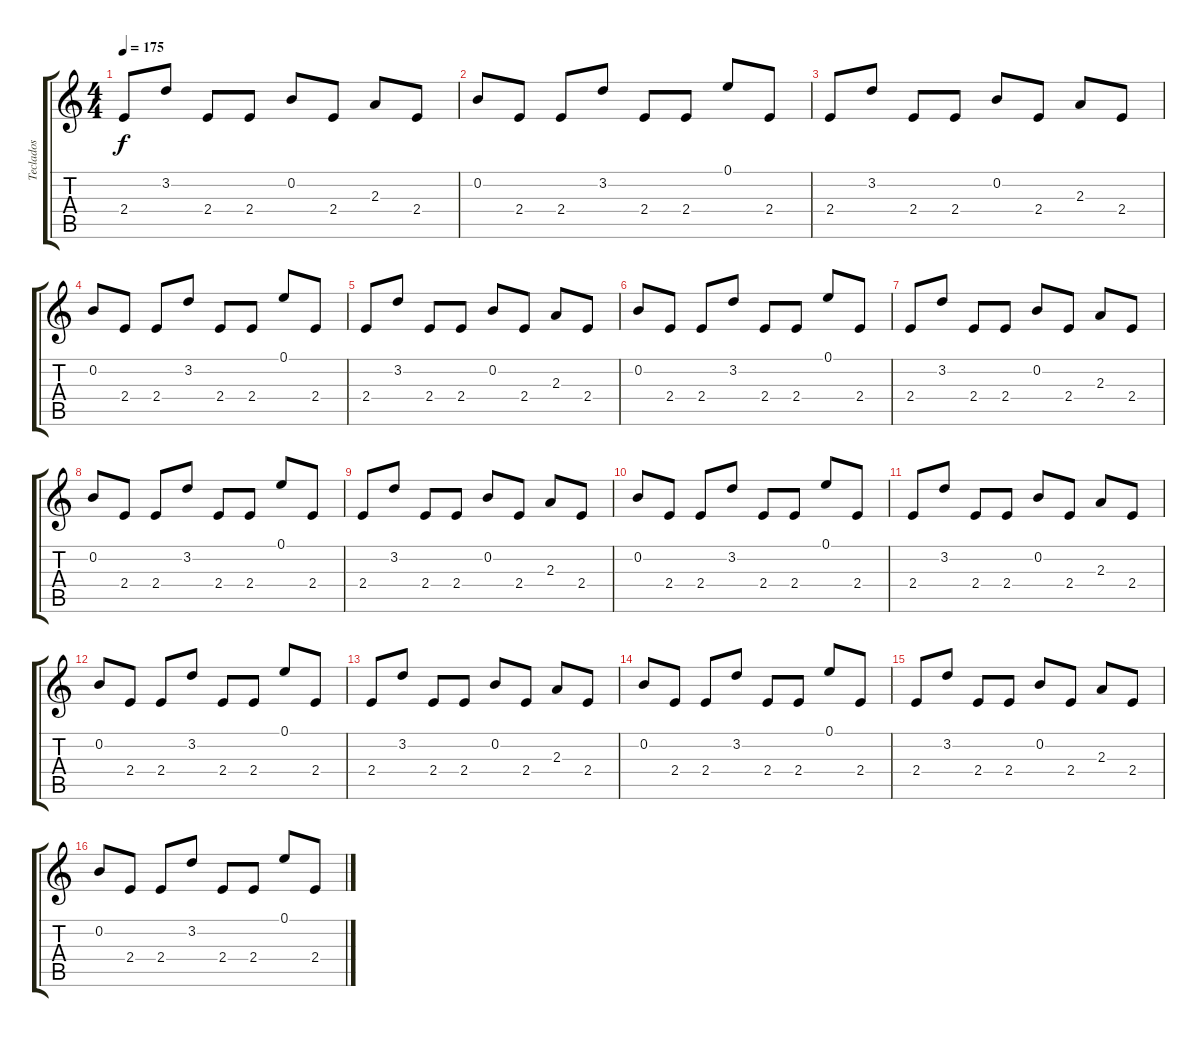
\track ("Teclados" "Teclados") {instrument stringensemble2}
\staff {score tabs}
\tuning (E5 B4 G4 D4 A3 E3) {hide}
\ts (4 4)
\tempo 175
\clef g2
\ks c
2.4.8{dy f} 3.2.8 2.4.8 2.4.8 0.2.8 2.4.8 2.3.8 2.4.8 |
0.2.8 2.4.8 2.4.8 3.2.8 2.4.8 2.4.8 0.1.8 2.4.8 |
2.4.8 3.2.8 2.4.8 2.4.8 0.2.8 2.4.8 2.3.8 2.4.8 |
0.2.8 2.4.8 2.4.8 3.2.8 2.4.8 2.4.8 0.1.8 2.4.8 |
2.4.8 3.2.8 2.4.8 2.4.8 0.2.8 2.4.8 2.3.8 2.4.8 |
0.2.8 2.4.8 2.4.8 3.2.8 2.4.8 2.4.8 0.1.8 2.4.8 |
2.4.8 3.2.8 2.4.8 2.4.8 0.2.8 2.4.8 2.3.8 2.4.8 |
0.2.8 2.4.8 2.4.8 3.2.8 2.4.8 2.4.8 0.1.8 2.4.8 |
2.4.8 3.2.8 2.4.8 2.4.8 0.2.8 2.4.8 2.3.8 2.4.8 |
0.2.8 2.4.8 2.4.8 3.2.8 2.4.8 2.4.8 0.1.8 2.4.8 |
2.4.8 3.2.8 2.4.8 2.4.8 0.2.8 2.4.8 2.3.8 2.4.8 |
0.2.8 2.4.8 2.4.8 3.2.8 2.4.8 2.4.8 0.1.8 2.4.8 |
2.4.8 3.2.8 2.4.8 2.4.8 0.2.8 2.4.8 2.3.8 2.4.8 |
0.2.8 2.4.8 2.4.8 3.2.8 2.4.8 2.4.8 0.1.8 2.4.8 |
2.4.8 3.2.8 2.4.8 2.4.8 0.2.8 2.4.8 2.3.8 2.4.8 |
0.2.8 2.4.8 2.4.8 3.2.8 2.4.8 2.4.8 0.1.8 2.4.8
